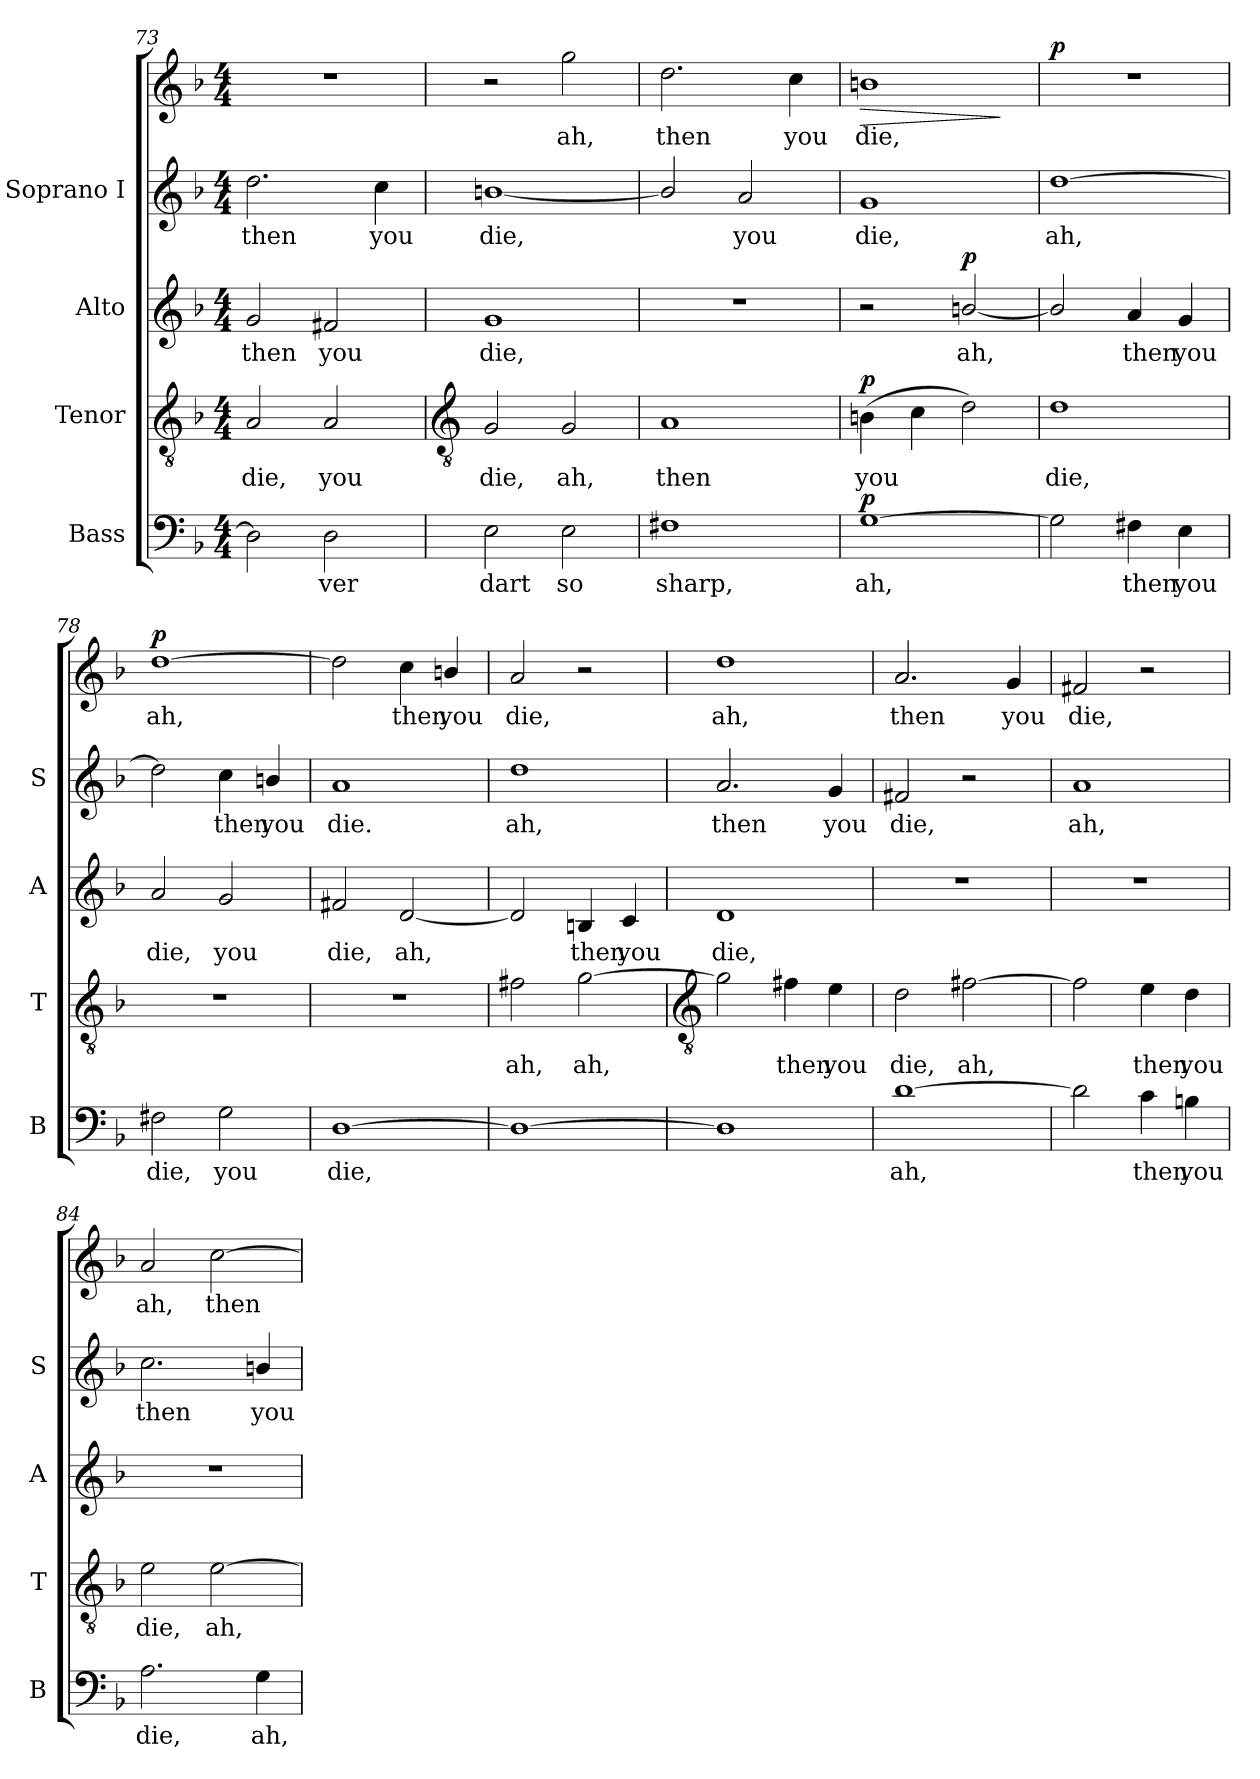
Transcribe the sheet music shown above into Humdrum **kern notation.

**kern	**text	**dynam	**kern	**text	**dynam	**kern	**text	**dynam	**kern	**text	**kern	**text	**dynam
*part4	*part4	*part4	*part3	*part3	*part3	*part2	*part2	*part2	*part1	*part1	*part1	*part1	*part1
*staff5	*staff5	*staff5	*staff4	*staff4	*staff4	*staff3	*staff3	*staff3	*staff2	*staff2	*staff1	*staff1	*staff1/2
*I"Bass	*	*	*I"Tenor	*	*	*I"Alto	*	*	*I"Soprano I	*	*	*	*
*I'B	*	*	*I'T	*	*	*I'A	*	*	*I'S	*	*	*	*
*clefF4	*	*	*clefGv2	*	*	*clefG2	*	*	*clefG2	*	*clefG2	*	*
*k[b-]	*	*	*k[b-]	*	*	*k[b-]	*	*	*k[b-]	*	*k[b-]	*	*
*F:	*	*	*F:	*	*	*F:	*	*	*F:	*	*F:	*	*
*M4/4	*	*	*M4/4	*	*	*M4/4	*	*	*M4/4	*	*M4/4	*	*
=73	=73	=73	=73	=73	=73	=73	=73	=73	=73	=73	=73	=73	=73
!	!	!	!	!LO:LY:b	!	!	!LO:LY:b	!	!	!LO:LY:b	!	!	!
2D]	.	.	2A	die,	.	2g	then	.	2.dd	then	1r	.	.
!	!LO:LY:b	!	!	!LO:LY:b	!	!	!LO:LY:b	!	!	!	!	!	!
2D	ver	.	2A	you	.	2f#X	you	.	.	.	.	.	.
!	!	!	!	!	!	!	!	!	!	!LO:LY:b	!	!	!
.	.	.	.	.	.	.	.	.	4cc	you	.	.	.
!!LO:LB:g=z
=74	=74	=74	=74	=74	=74	=74	=74	=74	=74	=74	=74	=74	=74
*	*	*	*clefGv2	*	*	*	*	*	*	*	*	*	*
!	!LO:LY:b	!	!	!LO:LY:b	!	!	!LO:LY:b	!	!	!LO:LY:b	!	!	!
2E	dart	.	2G	die,	.	1g	die,	.	[1bn/	die,	2r	.	.
!	!LO:LY:b	!	!	!LO:LY:b	!	!	!	!	!	!	!	!LO:LY:b	!
2E	so	.	2G	ah,	.	.	.	.	.	.	2gg	ah,	.
=75	=75	=75	=75	=75	=75	=75	=75	=75	=75	=75	=75	=75	=75
!	!LO:LY:b	!	!	!LO:LY:b	!	!	!	!	!	!	!	!LO:LY:b	!
1F#X	sharp,	.	1A	then	.	1r	.	.	2b/]	.	2.dd	then	.
!	!	!	!	!	!	!	!	!	!	!LO:LY:b	!	!	!
.	.	.	.	.	.	.	.	.	2a	you	.	.	.
!	!	!	!	!	!	!	!	!	!	!	!	!LO:LY:b	!
.	.	.	.	.	.	.	.	.	.	.	4cc	you	.
=76	=76	=76	=76	=76	=76	=76	=76	=76	=76	=76	=76	=76	=76
!	!LO:LY:b	!LO:DY:b	!	!LO:LY:b	!LO:DY:b	!	!	!	!	!LO:LY:b	!	!LO:LY:b	!LO:HP:b
[1G	ah,	p	(>4Bn	you	p	2r	.	.	1g	die,	1bn	die,	>
.	.	.	4c	.	.	.	.	.	.	.	.	.	.
!	!	!	!	!	!	!	!LO:LY:b	!LO:DY:b	!	!	!	!	!
.	.	.	2d)	.	.	[2bn/	ah,	p	.	.	.	.	.
.	.	.	.	.	.	.	.	.	.	.	.	.	]
=77	=77	=77	=77	=77	=77	=77	=77	=77	=77	=77	=77	=77	=77
!	!	!	!	!LO:LY:b	!	!	!	!	!	!LO:LY:b	!	!	!LO:DY:b=2
2G]	.	.	1d	die,	.	2b/]	.	.	[1dd	ah,	1r	.	p
!	!LO:LY:b	!	!	!	!	!	!LO:LY:b	!	!	!	!	!	!
4F#X	then	.	.	.	.	4a	then	.	.	.	.	.	.
!	!LO:LY:b	!	!	!	!	!	!LO:LY:b	!	!	!	!	!	!
4E	you	.	.	.	.	4g	you	.	.	.	.	.	.
=78	=78	=78	=78	=78	=78	=78	=78	=78	=78	=78	=78	=78	=78
!	!LO:LY:b	!	!	!	!	!	!LO:LY:b	!	!	!	!	!LO:LY:b	!LO:DY:b
2F#X	die,	.	1r	.	.	2a	die,	.	2dd]	.	[1dd	ah,	p
!	!LO:LY:b	!	!	!	!	!	!LO:LY:b	!	!	!LO:LY:b	!	!	!
2G	you	.	.	.	.	2g	you	.	4cc	then	.	.	.
!	!	!	!	!	!	!	!	!	!	!LO:LY:b	!	!	!
.	.	.	.	.	.	.	.	.	4bn/	you	.	.	.
=79	=79	=79	=79	=79	=79	=79	=79	=79	=79	=79	=79	=79	=79
!	!LO:LY:b	!	!	!	!	!	!LO:LY:b	!	!	!LO:LY:b	!	!	!
[1D	die,	.	1r	.	.	2f#X	die,	.	1a	die.	2dd]	.	.
!	!	!	!	!	!	!	!LO:LY:b	!	!	!	!	!LO:LY:b	!
.	.	.	.	.	.	[2d	ah,	.	.	.	4cc	then	.
!	!	!	!	!	!	!	!	!	!	!	!	!LO:LY:b	!
.	.	.	.	.	.	.	.	.	.	.	4bn/	you	.
=80	=80	=80	=80	=80	=80	=80	=80	=80	=80	=80	=80	=80	=80
!	!	!	!	!LO:LY:b	!	!	!	!	!	!LO:LY:b	!	!LO:LY:b	!
1D_	.	.	2f#X	ah,	.	2d]	.	.	1dd	ah,	2a	die,	.
!	!	!	!	!LO:LY:b	!	!	!LO:LY:b	!	!	!	!	!	!
.	.	.	[2g	ah,	.	4Bn	then	.	.	.	2r	.	.
!	!	!	!	!	!	!	!LO:LY:b	!	!	!	!	!	!
.	.	.	.	.	.	4c	you	.	.	.	.	.	.
!!LO:LB:g=z
=81	=81	=81	=81	=81	=81	=81	=81	=81	=81	=81	=81	=81	=81
*	*	*	*clefGv2	*	*	*	*	*	*	*	*	*	*
!	!	!	!	!	!	!	!LO:LY:b	!	!	!LO:LY:b	!	!LO:LY:b	!
1D]	.	.	2g]	.	.	1d	die,	.	2.a	then	1dd	ah,	.
!	!	!	!	!LO:LY:b	!	!	!	!	!	!	!	!	!
.	.	.	4f#X	then	.	.	.	.	.	.	.	.	.
!	!	!	!	!LO:LY:b	!	!	!	!	!	!LO:LY:b	!	!	!
.	.	.	4e	you	.	.	.	.	4g	you	.	.	.
=82	=82	=82	=82	=82	=82	=82	=82	=82	=82	=82	=82	=82	=82
!	!LO:LY:b	!	!	!LO:LY:b	!	!	!	!	!	!LO:LY:b	!	!LO:LY:b	!
[1d	ah,	.	2d	die,	.	1r	.	.	2f#X	die,	2.a	then	.
!	!	!	!	!LO:LY:b	!	!	!	!	!	!	!	!	!
.	.	.	[2f#X	ah,	.	.	.	.	2r	.	.	.	.
!	!	!	!	!	!	!	!	!	!	!	!	!LO:LY:b	!
.	.	.	.	.	.	.	.	.	.	.	4g	you	.
=83	=83	=83	=83	=83	=83	=83	=83	=83	=83	=83	=83	=83	=83
!	!	!	!	!	!	!	!	!	!	!LO:LY:b	!	!LO:LY:b	!
2d]	.	.	2f#]	.	.	1r	.	.	1a	ah,	2f#X	die,	.
!	!LO:LY:b	!	!	!LO:LY:b	!	!	!	!	!	!	!	!	!
4c	then	.	4e	then	.	.	.	.	.	.	2r	.	.
!	!LO:LY:b	!	!	!LO:LY:b	!	!	!	!	!	!	!	!	!
4Bn	you	.	4d	you	.	.	.	.	.	.	.	.	.
=84	=84	=84	=84	=84	=84	=84	=84	=84	=84	=84	=84	=84	=84
!	!LO:LY:b	!	!	!LO:LY:b	!	!	!	!	!	!LO:LY:b	!	!LO:LY:b	!
2.A	die,	.	2e	die,	.	1r	.	.	2.cc	then	2a	ah,	.
!	!	!	!	!LO:LY:b	!	!	!	!	!	!	!	!LO:LY:b	!
.	.	.	[2e	ah,	.	.	.	.	.	.	[2cc	then	.
!	!LO:LY:b	!	!	!	!	!	!	!	!	!LO:LY:b	!	!	!
4G	ah,	.	.	.	.	.	.	.	4bn/	you	.	.	.
=	=	=	=	=	=	=	=	=	=	=	=	=	=
*-	*-	*-	*-	*-	*-	*-	*-	*-	*-	*-	*-	*-	*-
